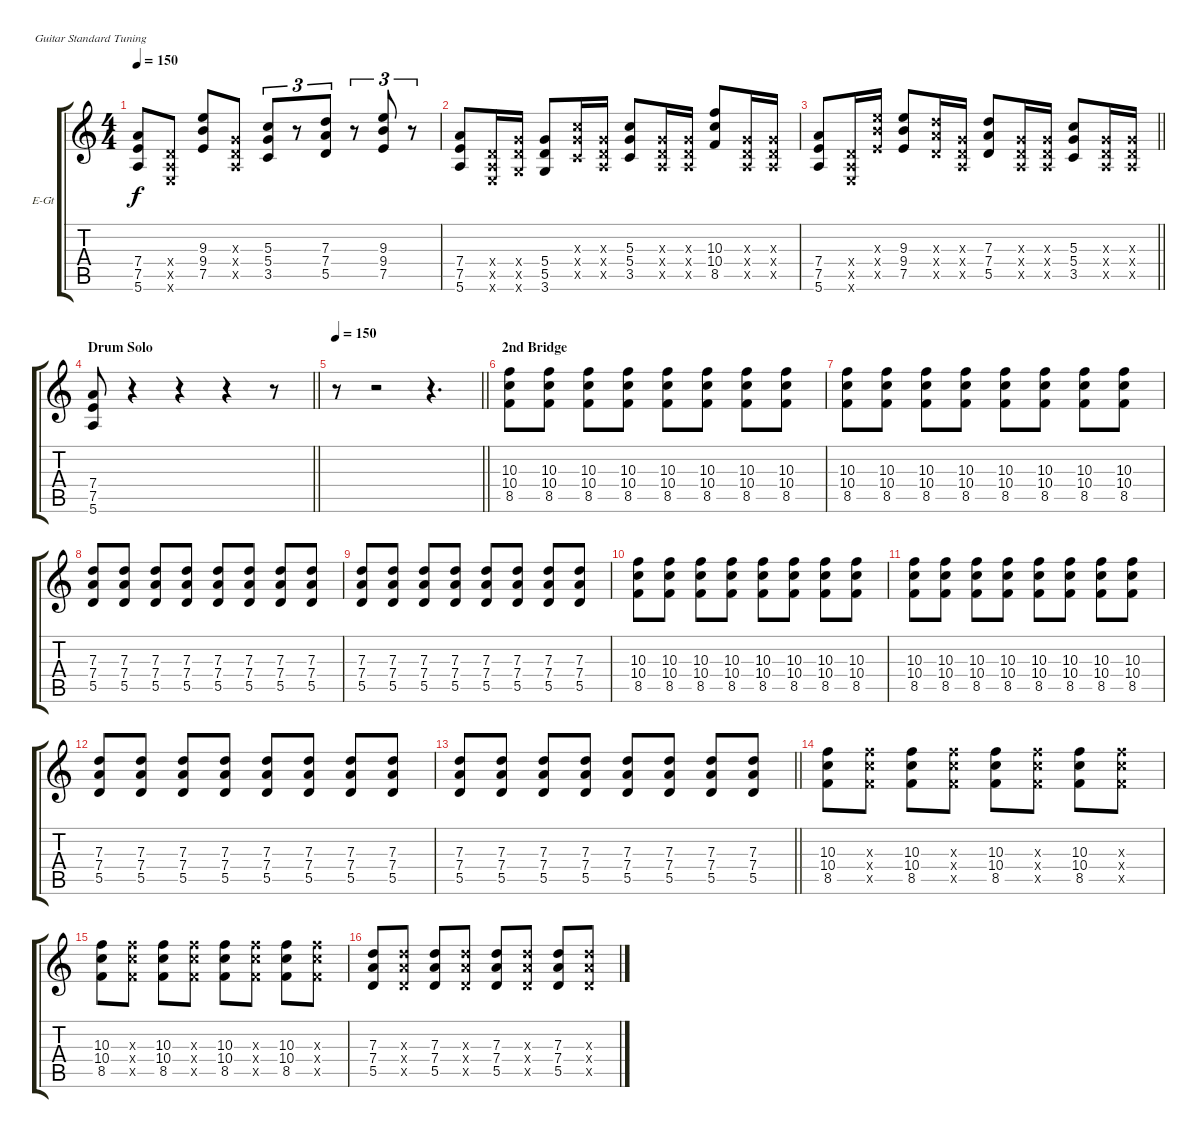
\bracketExtendMode groupsimilarinstruments
\firstSystemTrackNameOrientation horizontal
\otherSystemsTrackNameOrientation horizontal
\track ("Alex Turner Clean" "E-Gt") {instrument electricguitarclean}
\staff {score tabs}
\tuning (E4 B3 G3 D3 A2 E2)
\ts (4 4)
\tempo 150
\clef g2
\scale
0.333333
\ks c
(7.4 7.5 5.6).8{dy f} (0.4{x} 0.5{x} 0.6{x}).8 (9.3 9.4 7.5).8 (0.3{x} 0.4{x} 0.5{x}).8 (5.3 5.4 3.5).8{tu (3 2)} r.8{tu (3 2)} (7.3 7.4 5.5).8{tu (3 2)} r.8{tu (3 2)} (9.3 9.4 7.5).8{tu (3 2)} r.8{tu (3 2)} |
\scale
0.333333 (7.4 7.5 5.6).8 (0.4{x} 0.5{x} 0.6{x}).16 (5.4{x} 5.5{x} 3.6{x}).16 (5.4 5.5 3.6).8 (5.3{x} 5.4{x} 3.5{x}).16 (0.3{x} 0.4{x} 0.5{x}).16 (5.3 5.4 3.5).8 (0.3{x} 0.4{x} 0.5{x}).16 (0.3{x} 0.4{x} 0.5{x}).16 (10.3 10.4 8.5).8 (0.3{x} 0.4{x} 0.5{x}).16 (0.3{x} 0.4{x} 0.5{x}).16 |
\scale
0.333333
\barLineRight lightlight
(7.4 7.5 5.6).8 (0.4{x} 0.5{x} 0.6{x}).16 (9.3{x} 9.4{x} 7.5{x}).16 (9.3 9.4 7.5).8 (7.3{x} 7.4{x} 5.5{x}).16 (0.3{x} 0.4{x} 0.5{x}).16 (7.3 7.4 5.5).8 (0.3{x} 0.4{x} 0.5{x}).16 (0.3{x} 0.4{x} 0.5{x}).16 (5.3 5.4 3.5).8 (0.3{x} 0.4{x} 0.5{x}).16 (0.3{x} 0.4{x} 0.5{x}).16 |
\section ("" "Drum Solo")
\scale
0.333333
\barLineRight lightlight
(7.4 7.5 5.6).8 r.4 r.4 r.4 r.8 |
\tempo 150
\scale
0.333333
\barLineRight lightlight
r.8 r.2 r.4{d} |
\section ("" "2nd Bridge")
\scale
0.333333 (10.3 10.4 8.5).8 (10.3 10.4 8.5).8 (10.3 10.4 8.5).8 (10.3 10.4 8.5).8 (10.3 10.4 8.5).8 (10.3 10.4 8.5).8 (10.3 10.4 8.5).8 (10.3 10.4 8.5).8 |
\scale
0.333333 (10.3 10.4 8.5).8 (10.3 10.4 8.5).8 (10.3 10.4 8.5).8 (10.3 10.4 8.5).8 (10.3 10.4 8.5).8 (10.3 10.4 8.5).8 (10.3 10.4 8.5).8 (10.3 10.4 8.5).8 |
\scale
0.333333 (7.3 7.4 5.5).8 (7.3 7.4 5.5).8 (7.3 7.4 5.5).8 (7.3 7.4 5.5).8 (7.3 7.4 5.5).8 (7.3 7.4 5.5).8 (7.3 7.4 5.5).8 (7.3 7.4 5.5).8 |
\scale
0.333333 (7.3 7.4 5.5).8 (7.3 7.4 5.5).8 (7.3 7.4 5.5).8 (7.3 7.4 5.5).8 (7.3 7.4 5.5).8 (7.3 7.4 5.5).8 (7.3 7.4 5.5).8 (7.3 7.4 5.5).8 |
\scale
0.333333 (10.3 10.4 8.5).8 (10.3 10.4 8.5).8 (10.3 10.4 8.5).8 (10.3 10.4 8.5).8 (10.3 10.4 8.5).8 (10.3 10.4 8.5).8 (10.3 10.4 8.5).8 (10.3 10.4 8.5).8 |
\scale
0.333333 (10.3 10.4 8.5).8 (10.3 10.4 8.5).8 (10.3 10.4 8.5).8 (10.3 10.4 8.5).8 (10.3 10.4 8.5).8 (10.3 10.4 8.5).8 (10.3 10.4 8.5).8 (10.3 10.4 8.5).8 |
\scale
0.333333 (7.3 7.4 5.5).8 (7.3 7.4 5.5).8 (7.3 7.4 5.5).8 (7.3 7.4 5.5).8 (7.3 7.4 5.5).8 (7.3 7.4 5.5).8 (7.3 7.4 5.5).8 (7.3 7.4 5.5).8 |
\scale
0.333333
\barLineRight lightlight
(7.3 7.4 5.5).8 (7.3 7.4 5.5).8 (7.3 7.4 5.5).8 (7.3 7.4 5.5).8 (7.3 7.4 5.5).8 (7.3 7.4 5.5).8 (7.3 7.4 5.5).8 (7.3 7.4 5.5).8 |
\scale
0.333333 (10.3 10.4 8.5).8 (10.3{x} 10.4{x} 8.5{x}).8 (10.3 10.4 8.5).8 (10.3{x} 10.4{x} 8.5{x}).8 (10.3 10.4 8.5).8 (10.3{x} 10.4{x} 8.5{x}).8 (10.3 10.4 8.5).8 (10.3{x} 10.4{x} 8.5{x}).8 |
\scale
0.333333 (10.3 10.4 8.5).8 (10.3{x} 10.4{x} 8.5{x}).8 (10.3 10.4 8.5).8 (10.3{x} 10.4{x} 8.5{x}).8 (10.3 10.4 8.5).8 (10.3{x} 10.4{x} 8.5{x}).8 (10.3 10.4 8.5).8 (10.3{x} 10.4{x} 8.5{x}).8 |
\scale
0.333333 (7.3 7.4 5.5).8 (7.3{x} 7.4{x} 5.5{x}).8 (7.3 7.4 5.5).8 (7.3{x} 7.4{x} 5.5{x}).8 (7.3 7.4 5.5).8 (7.3{x} 7.4{x} 5.5{x}).8 (7.3 7.4 5.5).8 (7.3{x} 7.4{x} 5.5{x}).8
